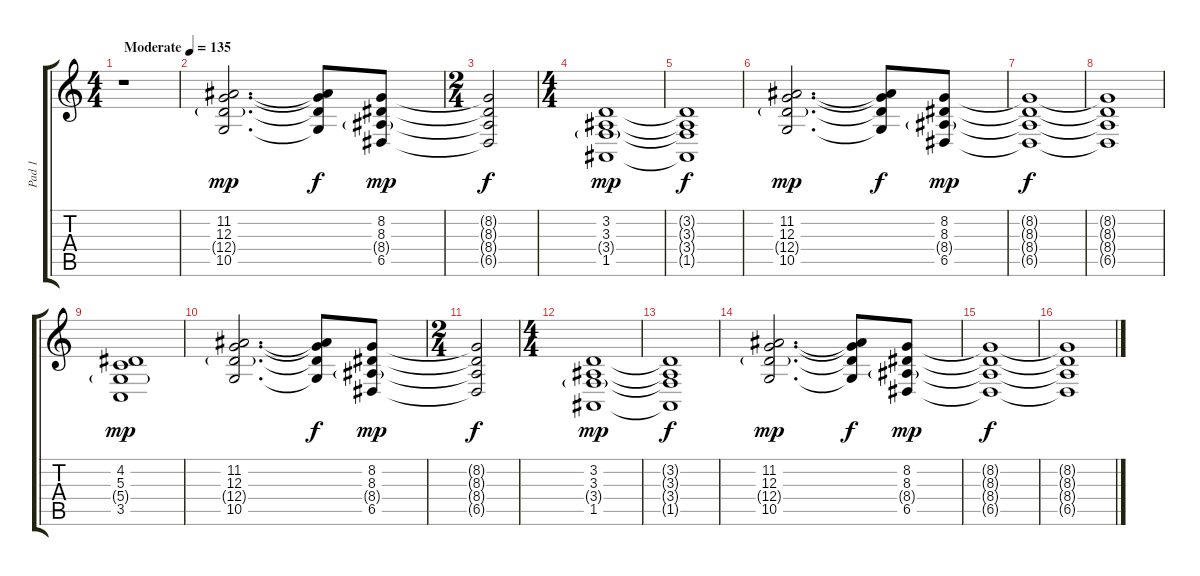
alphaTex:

\track ("Pad 1" "Pad 1") {instrument pad2warm}
\staff {score tabs}
\tuning (E4 B3 G3 D3 A2 E2) {hide}
\ts (4 4)
\tempo (135 "Moderate")
\clef g2
\ks c
r.1{dy mp instrument pad2warm} |
(11.2 12.3 12.4{g} 10.5).2{d} (11.2{t} 12.3{t} 12.4{t} 10.5{t}).8{dy f} (8.2 8.3 8.4{g} 6.5).8{dy mp} |
\ts (2 4)
(8.2{t} 8.3{t} 8.4{t} 6.5{t}).2{dy f} |
\ts (4 4)
(3.2 3.3 3.4{g} 1.5).1{dy mp} |
(3.2{t} 3.3{t} 3.4{t} 1.5{t}).1{dy f} |
(11.2 12.3 12.4{g} 10.5).2{d dy mp} (11.2{t} 12.3{t} 12.4{t} 10.5{t}).8{dy f} (8.2 8.3 8.4{g} 6.5).8{dy mp} |
(8.2{t} 8.3{t} 8.4{t} 6.5{t}).1{dy f} |
(8.2{t} 8.3{t} 8.4{t} 6.5{t}).1 |
(4.2 5.3 5.4{g} 3.5).1{dy mp} |
(11.2 12.3 12.4{g} 10.5).2{d} (11.2{t} 12.3{t} 12.4{t} 10.5{t}).8{dy f} (8.2 8.3 8.4{g} 6.5).8{dy mp} |
\ts (2 4)
(8.2{t} 8.3{t} 8.4{t} 6.5{t}).2{dy f} |
\ts (4 4)
(3.2 3.3 3.4{g} 1.5).1{dy mp} |
(3.2{t} 3.3{t} 3.4{t} 1.5{t}).1{dy f} |
(11.2 12.3 12.4{g} 10.5).2{d dy mp} (11.2{t} 12.3{t} 12.4{t} 10.5{t}).8{dy f} (8.2 8.3 8.4{g} 6.5).8{dy mp} |
(8.2{t} 8.3{t} 8.4{t} 6.5{t}).1{dy f} |
(8.2{t} 8.3{t} 8.4{t} 6.5{t}).1
